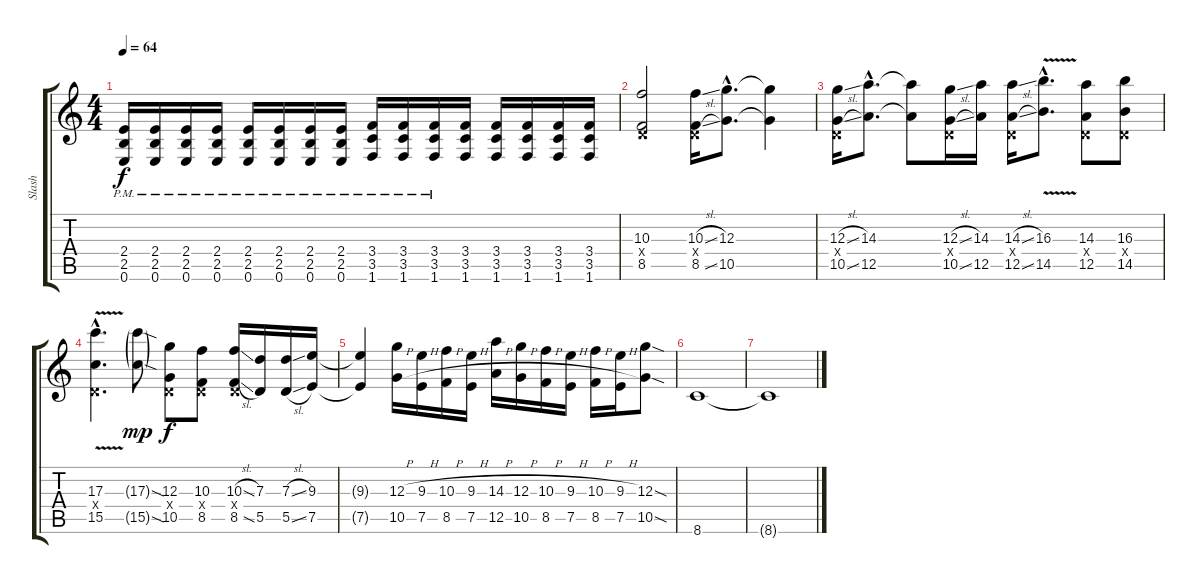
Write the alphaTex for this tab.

\track ("Slash" "Slash") {instrument distortionguitar}
\staff {score tabs}
\tuning (E4 B3 G3 D3 A2 E2) {hide}
\ts (4 4)
\tempo 64
\clef g2
\ks c
(2.4{pm} 2.5{pm} 0.6{pm}).16{dy f} (2.4{pm} 2.5{pm} 0.6{pm}).16 (2.4{pm} 2.5{pm} 0.6{pm}).16 (2.4{pm} 2.5{pm} 0.6{pm}).16 (2.4{pm} 2.5{pm} 0.6{pm}).16 (2.4{pm} 2.5{pm} 0.6{pm}).16 (2.4{pm} 2.5{pm} 0.6{pm}).16 (2.4{pm} 2.5{pm} 0.6{pm}).16 (3.4{pm} 3.5{pm} 1.6{pm}).16 (3.4{pm} 3.5{pm} 1.6{pm}).16 (3.4{pm} 3.5{pm} 1.6{pm}).16 (3.4 3.5 1.6).16 (3.4 3.5 1.6).16 (3.4 3.5 1.6).16 (3.4 3.5 1.6).16 (3.4 3.5 1.6).16 |
(10.3 0.4{x} 8.5).2 (10.3{sl} 0.4{x} 8.5{sl}).16 (12.3{hac} 10.5{hac}).8{d} (12.3{t} 10.5{t}).4 |
(12.3{sl} 0.4{x} 10.5{sl}).16 (14.3{hac} 12.5{hac}).8{d} (14.3{t} 12.5{t}).8 (12.3{sl} 0.4{x} 10.5{sl}).16 (14.3 12.5).16 (14.3{sl} 0.4{x} 12.5{sl}).16 (16.3{hac} 14.5{v hac}).8{d} (14.3 0.4{x} 12.5).8 (16.3 0.4{x} 14.5).8 |
(17.3{hac} 0.4{hac x} 15.5{v hac}).4{d} (17.3{sod g} 15.5{sod g}).8{dy mp} (12.3 0.4{x} 10.5).8{dy f} (10.3 0.4{x} 8.5).8 (10.3{sl} 0.4{x} 8.5{sl}).16 (7.3 5.5).16 (7.3{sl} 5.5{sl}).16 (9.3 7.5).16 |
(9.3{t} 7.5{t}).4 (12.3{h} 10.5{h}).16 (9.3{h} 7.5{h}).16 (10.3{h} 8.5{h}).16 (9.3{h} 7.5{h}).16 (14.3{h} 12.5{h}).16 (12.3{h} 10.5{h}).16 (10.3{h} 8.5{h}).16 (9.3{h} 7.5{h}).16 (10.3{h} 8.5{h}).16 (9.3{h} 7.5{h}).16 (12.3{sod} 10.5{sod}).8 |
8.6.1 |
8.6{t}.1
